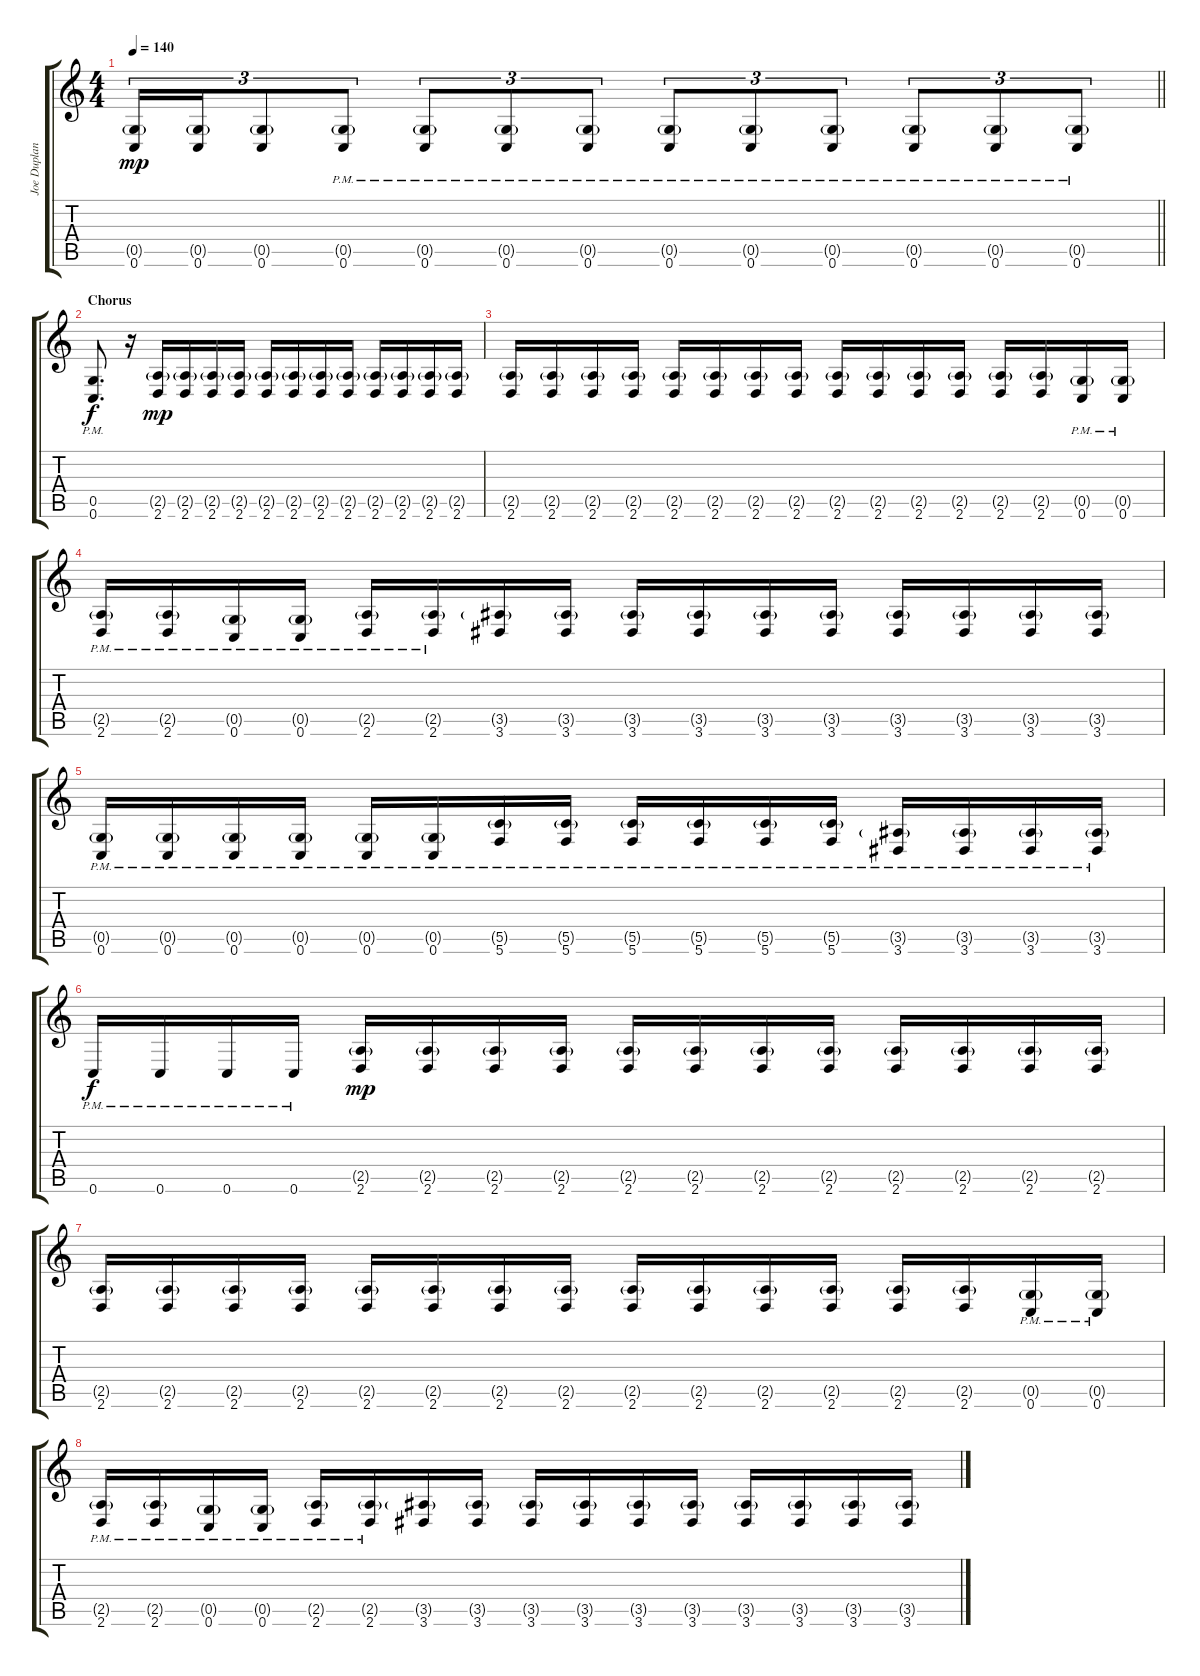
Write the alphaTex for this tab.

\track ("Joe Duplantier" "Joe Duplan") {instrument distortionguitar}
\staff {score tabs}
\tuning (D4 A3 F3 C3 G2 C2) {hide}
\ts (4 4)
\tempo 140
\clef g2
\barLineRight lightlight
\ks c
(0.5{g} 0.6).16{tu (3 2) dy mp} (0.5{g} 0.6).16{tu (3 2)} (0.5{g} 0.6).8{tu (3 2)} (0.5{g pm} 0.6{pm}).8{tu (3 2)} (0.5{g pm} 0.6{pm}).8{tu (3 2)} (0.5{g pm} 0.6{pm}).8{tu (3 2)} (0.5{g pm} 0.6{pm}).8{tu (3 2)} (0.5{g pm} 0.6{pm}).8{tu (3 2)} (0.5{g pm} 0.6{pm}).8{tu (3 2)} (0.5{g pm} 0.6{pm}).8{tu (3 2)} (0.5{g pm} 0.6{pm}).8{tu (3 2)} (0.5{g pm} 0.6{pm}).8{tu (3 2)} (0.5{g pm} 0.6{pm}).8{tu (3 2)} |
\section ("" "Chorus")
(0.5{pm} 0.6{pm}).8{d dy f} r.16 (2.5{g} 2.6).16{dy mp} (2.5{g} 2.6).16 (2.5{g} 2.6).16 (2.5{g} 2.6).16 (2.5{g} 2.6).16 (2.5{g} 2.6).16 (2.5{g} 2.6).16 (2.5{g} 2.6).16 (2.5{g} 2.6).16 (2.5{g} 2.6).16 (2.5{g} 2.6).16 (2.5{g} 2.6).16 |
(2.5{g} 2.6).16 (2.5{g} 2.6).16 (2.5{g} 2.6).16 (2.5{g} 2.6).16 (2.5{g} 2.6).16 (2.5{g} 2.6).16 (2.5{g} 2.6).16 (2.5{g} 2.6).16 (2.5{g} 2.6).16 (2.5{g} 2.6).16 (2.5{g} 2.6).16 (2.5{g} 2.6).16 (2.5{g} 2.6).16 (2.5{g} 2.6).16 (0.5{g pm} 0.6{pm}).16 (0.5{g pm} 0.6{pm}).16 |
(2.5{g} 2.6{pm}).16 (2.5{g} 2.6{pm}).16 (0.5{g} 0.6{pm}).16 (0.5{g} 0.6{pm}).16 (2.5{g pm} 2.6{pm}).16 (2.5{g pm} 2.6{pm}).16 (3.5{g} 3.6).16 (3.5{g} 3.6).16 (3.5{g} 3.6).16 (3.5{g} 3.6).16 (3.5{g} 3.6).16 (3.5{g} 3.6).16 (3.5{g} 3.6).16 (3.5{g} 3.6).16 (3.5{g} 3.6).16 (3.5{g} 3.6).16 |
(0.5{g pm} 0.6{pm}).16 (0.5{g pm} 0.6{pm}).16 (0.5{g pm} 0.6{pm}).16 (0.5{g pm} 0.6{pm}).16 (0.5{g pm} 0.6{pm}).16 (0.5{g pm} 0.6{pm}).16 (5.5{g pm} 5.6{pm}).16 (5.5{g pm} 5.6{pm}).16 (5.5{g pm} 5.6{pm}).16 (5.5{g pm} 5.6{pm}).16 (5.5{g pm} 5.6{pm}).16 (5.5{g pm} 5.6{pm}).16 (3.5{g pm} 3.6{pm}).16 (3.5{g pm} 3.6{pm}).16 (3.5{g pm} 3.6{pm}).16 (3.5{g pm} 3.6{pm}).16 |
0.6{pm}.16{dy f} 0.6{pm}.16 0.6{pm}.16 0.6{pm}.16 (2.5{g} 2.6).16{dy mp} (2.5{g} 2.6).16 (2.5{g} 2.6).16 (2.5{g} 2.6).16 (2.5{g} 2.6).16 (2.5{g} 2.6).16 (2.5{g} 2.6).16 (2.5{g} 2.6).16 (2.5{g} 2.6).16 (2.5{g} 2.6).16 (2.5{g} 2.6).16 (2.5{g} 2.6).16 |
(2.5{g} 2.6).16 (2.5{g} 2.6).16 (2.5{g} 2.6).16 (2.5{g} 2.6).16 (2.5{g} 2.6).16 (2.5{g} 2.6).16 (2.5{g} 2.6).16 (2.5{g} 2.6).16 (2.5{g} 2.6).16 (2.5{g} 2.6).16 (2.5{g} 2.6).16 (2.5{g} 2.6).16 (2.5{g} 2.6).16 (2.5{g} 2.6).16 (0.5{g pm} 0.6{pm}).16 (0.5{g pm} 0.6{pm}).16 |
(2.5{g} 2.6{pm}).16 (2.5{g} 2.6{pm}).16 (0.5{g} 0.6{pm}).16 (0.5{g} 0.6{pm}).16 (2.5{g pm} 2.6{pm}).16 (2.5{g pm} 2.6{pm}).16 (3.5{g} 3.6).16 (3.5{g} 3.6).16 (3.5{g} 3.6).16 (3.5{g} 3.6).16 (3.5{g} 3.6).16 (3.5{g} 3.6).16 (3.5{g} 3.6).16 (3.5{g} 3.6).16 (3.5{g} 3.6).16 (3.5{g} 3.6).16
